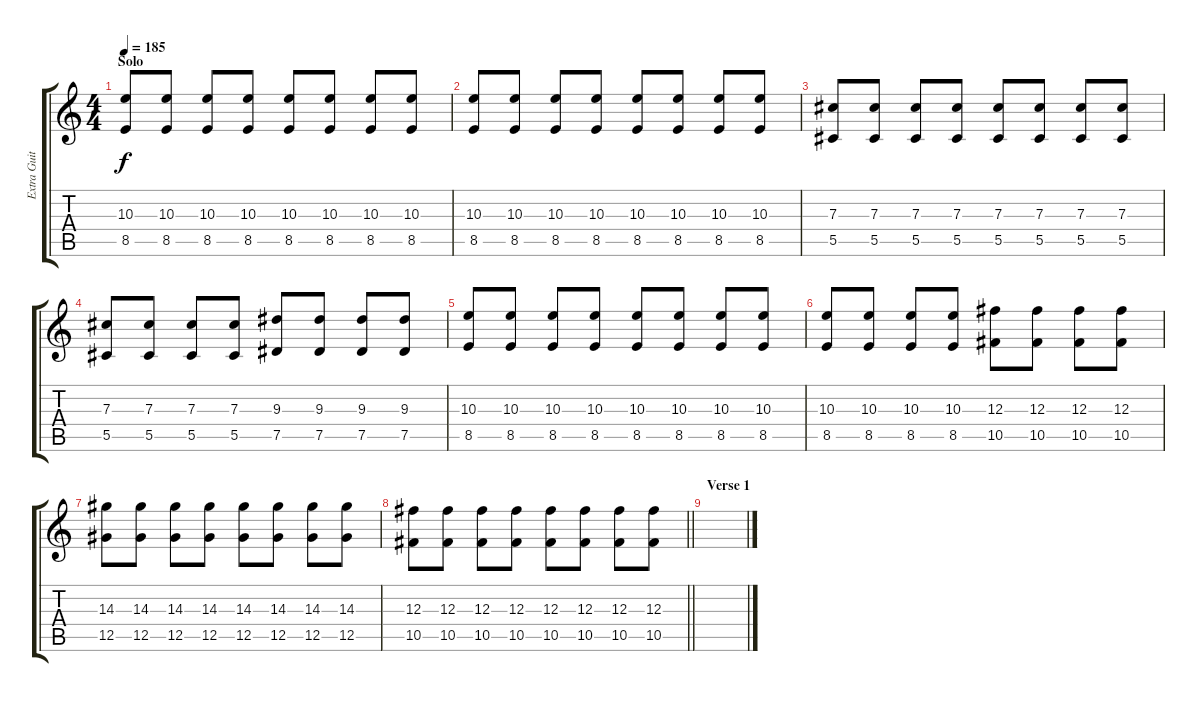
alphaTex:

\track ("Extra Guitar 1" "Extra Guit") {instrument distortionguitar}
\staff {score tabs}
\tuning (Eb4 Bb3 Gb3 Db3 Ab2 Db2) {hide}
\ts (4 4)
\section ("" "Solo")
\tempo 185
\clef g2
\ks c
(10.3 8.5).8{dy f} (10.3 8.5).8 (10.3 8.5).8 (10.3 8.5).8 (10.3 8.5).8 (10.3 8.5).8 (10.3 8.5).8 (10.3 8.5).8 |
(10.3 8.5).8 (10.3 8.5).8 (10.3 8.5).8 (10.3 8.5).8 (10.3 8.5).8 (10.3 8.5).8 (10.3 8.5).8 (10.3 8.5).8 |
(7.3 5.5).8 (7.3 5.5).8 (7.3 5.5).8 (7.3 5.5).8 (7.3 5.5).8 (7.3 5.5).8 (7.3 5.5).8 (7.3 5.5).8 |
(7.3 5.5).8 (7.3 5.5).8 (7.3 5.5).8 (7.3 5.5).8 (9.3 7.5).8 (9.3 7.5).8 (9.3 7.5).8 (9.3 7.5).8 |
(10.3 8.5).8 (10.3 8.5).8 (10.3 8.5).8 (10.3 8.5).8 (10.3 8.5).8 (10.3 8.5).8 (10.3 8.5).8 (10.3 8.5).8 |
(10.3 8.5).8 (10.3 8.5).8 (10.3 8.5).8 (10.3 8.5).8 (12.3 10.5).8 (12.3 10.5).8 (12.3 10.5).8 (12.3 10.5).8 |
(14.3 12.5).8 (14.3 12.5).8 (14.3 12.5).8 (14.3 12.5).8 (14.3 12.5).8 (14.3 12.5).8 (14.3 12.5).8 (14.3 12.5).8 |
\barLineRight lightlight
(12.3 10.5).8 (12.3 10.5).8 (12.3 10.5).8 (12.3 10.5).8 (12.3 10.5).8 (12.3 10.5).8 (12.3 10.5).8 (12.3 10.5).8 |
\section ("" "Verse 1")
